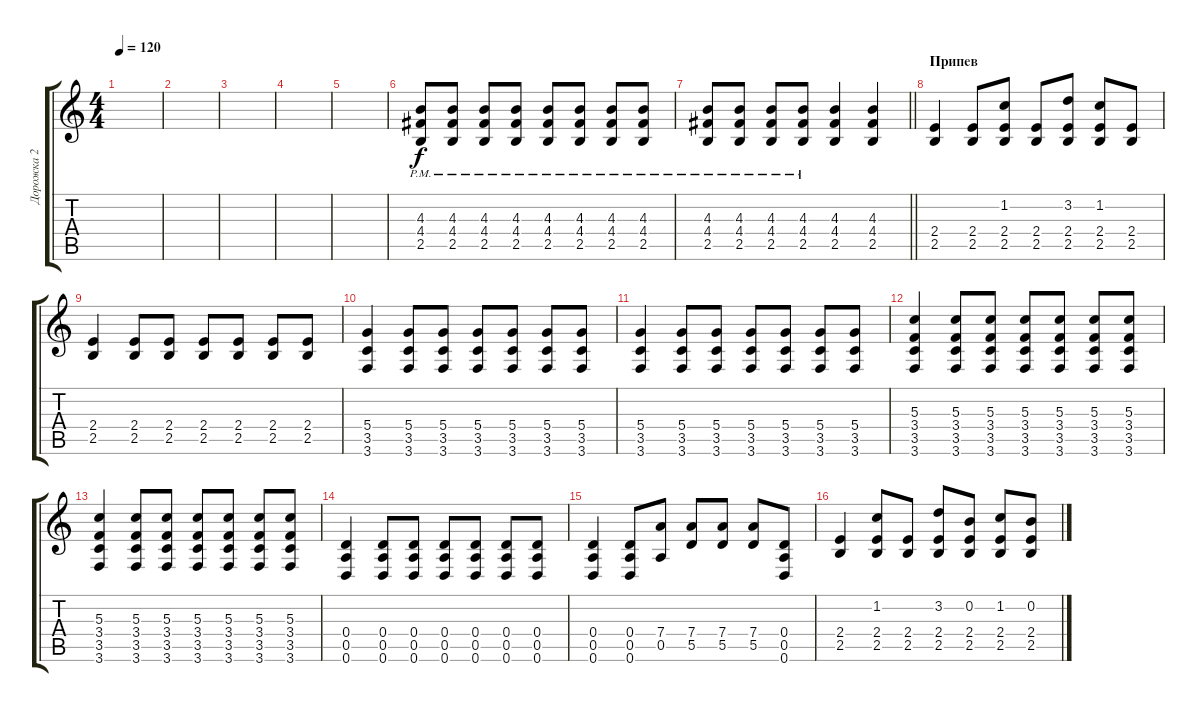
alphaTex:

\track ("Дорожка 2" "Дорожка 2") {instrument distortionguitar}
\staff {score tabs}
\tuning (E4 B3 G3 D3 A2 D2) {hide}
\ts (4 4)
\tempo 120
\clef g2
\ks c
|
|
|
|
|
(4.3{pm} 4.4{pm} 2.5{pm}).8 (4.3{pm} 4.4{pm} 2.5{pm}).8 (4.3{pm} 4.4{pm} 2.5{pm}).8 (4.3{pm} 4.4{pm} 2.5{pm}).8 (4.3{pm} 4.4{pm} 2.5{pm}).8 (4.3{pm} 4.4{pm} 2.5{pm}).8 (4.3{pm} 4.4{pm} 2.5{pm}).8 (4.3{pm} 4.4{pm} 2.5{pm}).8 |
\barLineRight lightlight
(4.3{pm} 4.4{pm} 2.5{pm}).8 (4.3{pm} 4.4{pm} 2.5{pm}).8 (4.3{pm} 4.4{pm} 2.5{pm}).8 (4.3{pm} 4.4{pm} 2.5{pm}).8 (4.3 4.4 2.5).4 (4.3 4.4 2.5).4 |
\section ("" "Припев")
(2.4 2.5).4 (2.4 2.5).8 (1.2 2.4 2.5).8 (2.4 2.5).8 (3.2 2.4 2.5).8 (1.2 2.4 2.5).8 (2.4 2.5).8 |
(2.4 2.5).4 (2.4 2.5).8 (2.4 2.5).8 (2.4 2.5).8 (2.4 2.5).8 (2.4 2.5).8 (2.4 2.5).8 |
(5.4 3.5 3.6).4 (5.4 3.5 3.6).8 (5.4 3.5 3.6).8 (5.4 3.5 3.6).8 (5.4 3.5 3.6).8 (5.4 3.5 3.6).8 (5.4 3.5 3.6).8 |
(5.4 3.5 3.6).4 (5.4 3.5 3.6).8 (5.4 3.5 3.6).8 (5.4 3.5 3.6).8 (5.4 3.5 3.6).8 (5.4 3.5 3.6).8 (5.4 3.5 3.6).8 |
(5.3 3.4 3.5 3.6).4 (5.3 3.4 3.5 3.6).8 (5.3 3.4 3.5 3.6).8 (5.3 3.4 3.5 3.6).8 (5.3 3.4 3.5 3.6).8 (5.3 3.4 3.5 3.6).8 (5.3 3.4 3.5 3.6).8 |
(5.3 3.4 3.5 3.6).4 (5.3 3.4 3.5 3.6).8 (5.3 3.4 3.5 3.6).8 (5.3 3.4 3.5 3.6).8 (5.3 3.4 3.5 3.6).8 (5.3 3.4 3.5 3.6).8 (5.3 3.4 3.5 3.6).8 |
(0.4 0.5 0.6).4 (0.4 0.5 0.6).8 (0.4 0.5 0.6).8 (0.4 0.5 0.6).8 (0.4 0.5 0.6).8 (0.4 0.5 0.6).8 (0.4 0.5 0.6).8 |
(0.4 0.5 0.6).4 (0.4 0.5 0.6).8 (7.4 0.5).8 (7.4 5.5).8 (7.4 5.5).8 (7.4 5.5).8 (0.4 0.5 0.6).8 |
(2.4 2.5).4 (1.2 2.4 2.5).8 (2.4 2.5).8 (3.2 2.4 2.5).8 (0.2 2.4 2.5).8 (1.2 2.4 2.5).8 (0.2 2.4 2.5).8
